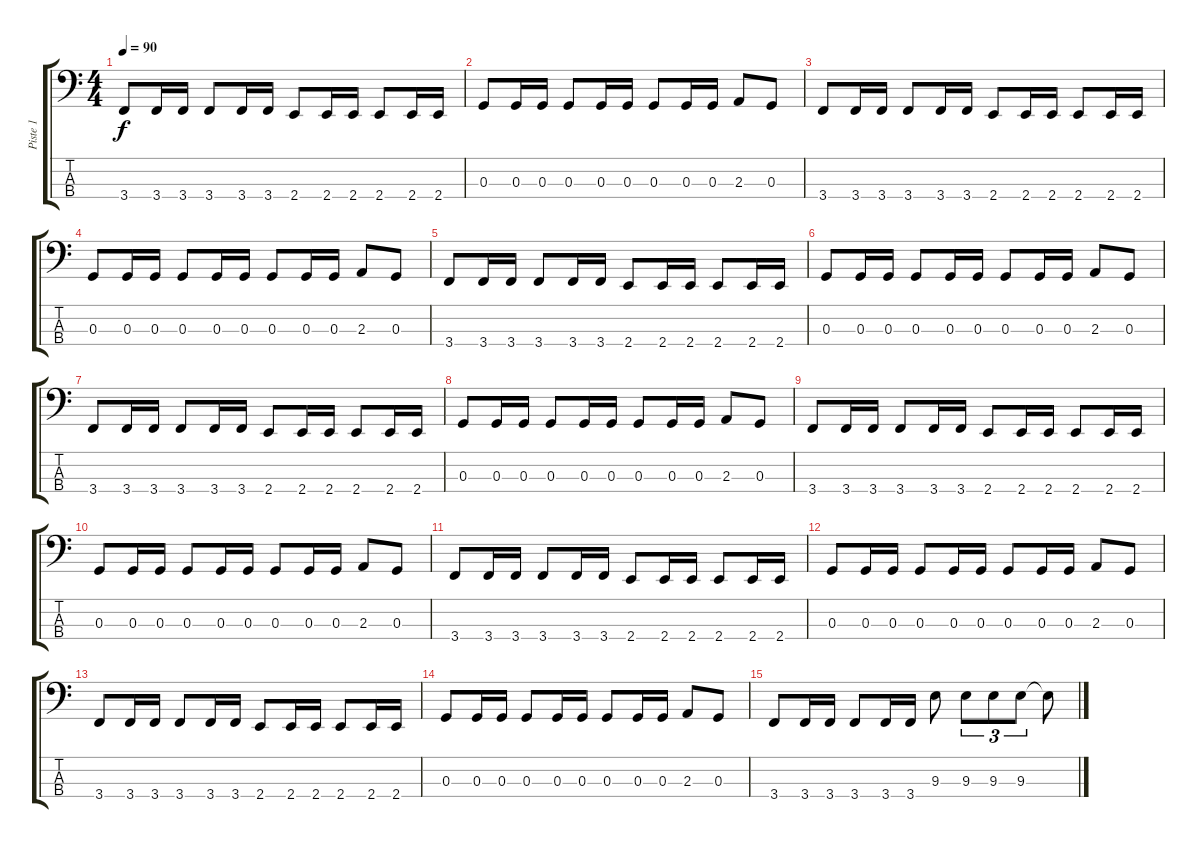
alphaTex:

\track ("Piste 1" "Piste 1") {instrument electricbasspick}
\staff {score tabs}
\tuning (F2 C2 G1 D1) {hide}
\ts (4 4)
\tempo 90
\clef f4
\ks c
3.4.8{dy f} 3.4.16 3.4.16 3.4.8 3.4.16 3.4.16 2.4.8 2.4.16 2.4.16 2.4.8 2.4.16 2.4.16 |
0.3.8 0.3.16 0.3.16 0.3.8 0.3.16 0.3.16 0.3.8 0.3.16 0.3.16 2.3.8 0.3.8 |
3.4.8 3.4.16 3.4.16 3.4.8 3.4.16 3.4.16 2.4.8 2.4.16 2.4.16 2.4.8 2.4.16 2.4.16 |
0.3.8 0.3.16 0.3.16 0.3.8 0.3.16 0.3.16 0.3.8 0.3.16 0.3.16 2.3.8 0.3.8 |
3.4.8 3.4.16 3.4.16 3.4.8 3.4.16 3.4.16 2.4.8 2.4.16 2.4.16 2.4.8 2.4.16 2.4.16 |
0.3.8 0.3.16 0.3.16 0.3.8 0.3.16 0.3.16 0.3.8 0.3.16 0.3.16 2.3.8 0.3.8 |
3.4.8 3.4.16 3.4.16 3.4.8 3.4.16 3.4.16 2.4.8 2.4.16 2.4.16 2.4.8 2.4.16 2.4.16 |
0.3.8 0.3.16 0.3.16 0.3.8 0.3.16 0.3.16 0.3.8 0.3.16 0.3.16 2.3.8 0.3.8 |
3.4.8 3.4.16 3.4.16 3.4.8 3.4.16 3.4.16 2.4.8 2.4.16 2.4.16 2.4.8 2.4.16 2.4.16 |
0.3.8 0.3.16 0.3.16 0.3.8 0.3.16 0.3.16 0.3.8 0.3.16 0.3.16 2.3.8 0.3.8 |
3.4.8 3.4.16 3.4.16 3.4.8 3.4.16 3.4.16 2.4.8 2.4.16 2.4.16 2.4.8 2.4.16 2.4.16 |
0.3.8 0.3.16 0.3.16 0.3.8 0.3.16 0.3.16 0.3.8 0.3.16 0.3.16 2.3.8 0.3.8 |
3.4.8 3.4.16 3.4.16 3.4.8 3.4.16 3.4.16 2.4.8 2.4.16 2.4.16 2.4.8 2.4.16 2.4.16 |
0.3.8 0.3.16 0.3.16 0.3.8 0.3.16 0.3.16 0.3.8 0.3.16 0.3.16 2.3.8 0.3.8 |
3.4.8 3.4.16 3.4.16 3.4.8 3.4.16 3.4.16 9.3.8 9.3.8{tu (3 2)} 9.3.8{tu (3 2)} 9.3.8{tu (3 2)} 9.3{t}.8
